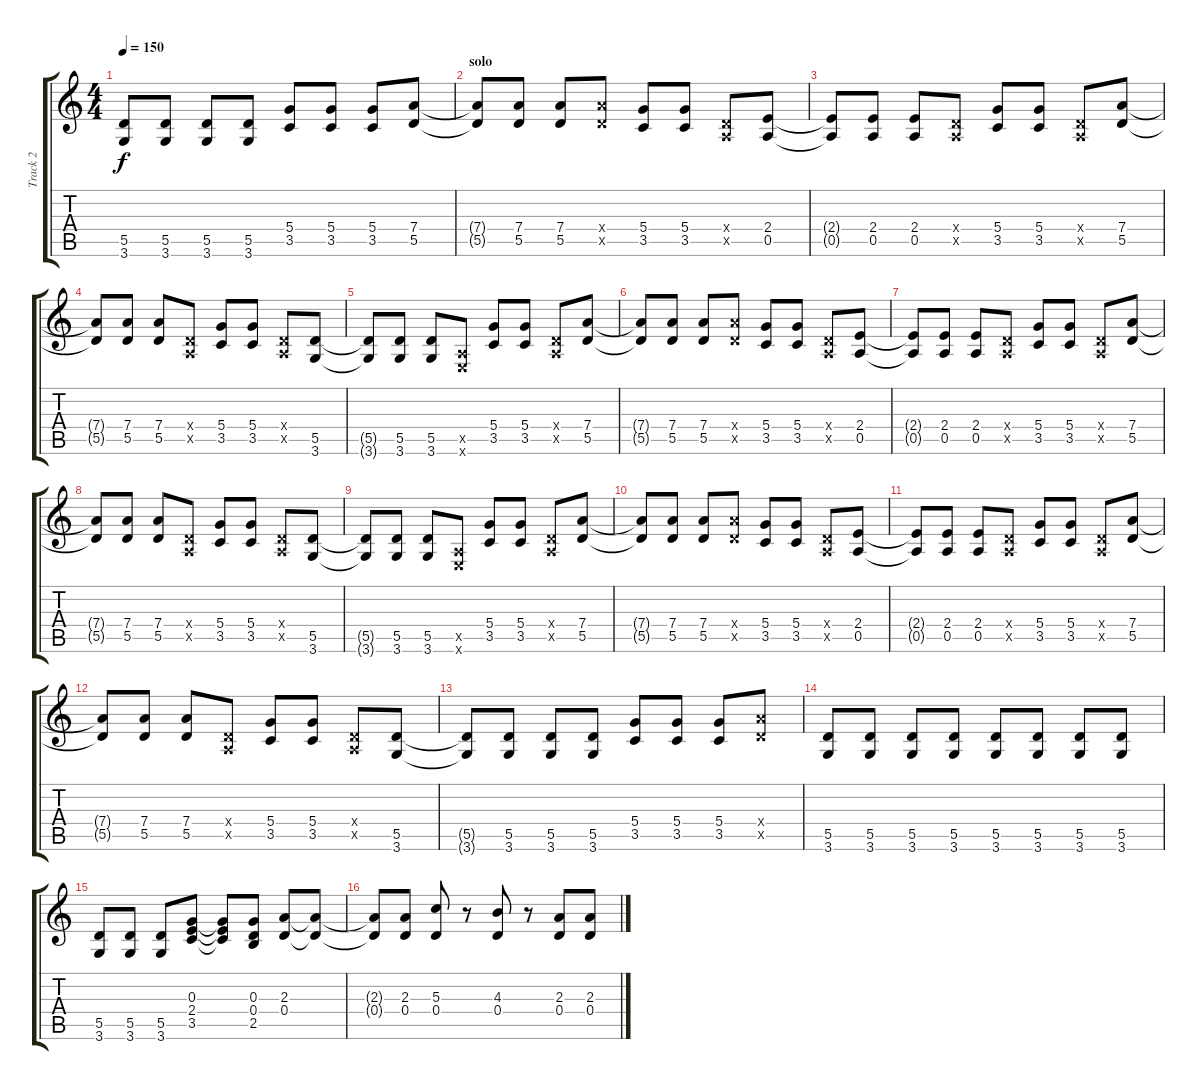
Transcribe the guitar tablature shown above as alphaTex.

\track ("Track 2" "Track 2") {instrument distortionguitar}
\staff {score tabs}
\tuning (E4 B3 G3 D3 A2 E2) {hide}
\ts (4 4)
\tempo 150
\clef g2
\ks c
(5.5{t} 3.6{t}).8{dy f} (5.5 3.6).8 (5.5 3.6).8 (5.5 3.6).8 (5.4 3.5).8 (5.4 3.5).8 (5.4 3.5).8 (7.4 5.5).8 |
\section ("" "solo")
(7.4{t} 5.5{t}).8 (7.4 5.5).8 (7.4 5.5).8 (7.4{x} 5.5{x}).8 (5.4 3.5).8 (5.4 3.5).8 (0.4{x} 0.5{x}).8 (2.4 0.5).8 |
(2.4{t} 0.5{t}).8 (2.4 0.5).8 (2.4 0.5).8 (0.4{x} 0.5{x}).8 (5.4 3.5).8 (5.4 3.5).8 (0.4{x} 0.5{x}).8 (7.4 5.5).8 |
(7.4{t} 5.5{t}).8 (7.4 5.5).8 (7.4 5.5).8 (0.4{x} 0.5{x}).8 (5.4 3.5).8 (5.4 3.5).8 (0.4{x} 0.5{x}).8 (5.5 3.6).8 |
(5.5{t} 3.6{t}).8 (5.5 3.6).8 (5.5 3.6).8 (0.5{x} 0.6{x}).8 (5.4 3.5).8 (5.4 3.5).8 (0.4{x} 0.5{x}).8 (7.4 5.5).8 |
(7.4{t} 5.5{t}).8 (7.4 5.5).8 (7.4 5.5).8 (7.4{x} 5.5{x}).8 (5.4 3.5).8 (5.4 3.5).8 (0.4{x} 0.5{x}).8 (2.4 0.5).8 |
(2.4{t} 0.5{t}).8 (2.4 0.5).8 (2.4 0.5).8 (0.4{x} 0.5{x}).8 (5.4 3.5).8 (5.4 3.5).8 (0.4{x} 0.5{x}).8 (7.4 5.5).8 |
(7.4{t} 5.5{t}).8 (7.4 5.5).8 (7.4 5.5).8 (0.4{x} 0.5{x}).8 (5.4 3.5).8 (5.4 3.5).8 (0.4{x} 0.5{x}).8 (5.5 3.6).8 |
(5.5{t} 3.6{t}).8 (5.5 3.6).8 (5.5 3.6).8 (0.5{x} 0.6{x}).8 (5.4 3.5).8 (5.4 3.5).8 (0.4{x} 0.5{x}).8 (7.4 5.5).8 |
(7.4{t} 5.5{t}).8 (7.4 5.5).8 (7.4 5.5).8 (7.4{x} 5.5{x}).8 (5.4 3.5).8 (5.4 3.5).8 (0.4{x} 0.5{x}).8 (2.4 0.5).8 |
(2.4{t} 0.5{t}).8 (2.4 0.5).8 (2.4 0.5).8 (0.4{x} 0.5{x}).8 (5.4 3.5).8 (5.4 3.5).8 (0.4{x} 0.5{x}).8 (7.4 5.5).8 |
(7.4{t} 5.5{t}).8 (7.4 5.5).8 (7.4 5.5).8 (0.4{x} 0.5{x}).8 (5.4 3.5).8 (5.4 3.5).8 (0.4{x} 0.5{x}).8 (5.5 3.6).8 |
(5.5{t} 3.6{t}).8 (5.5 3.6).8 (5.5 3.6).8 (5.5 3.6).8 (5.4 3.5).8 (5.4 3.5).8 (5.4 3.5).8 (7.4{x} 5.5{x}).8 |
(5.5 3.6).8 (5.5 3.6).8 (5.5 3.6).8 (5.5 3.6).8 (5.5 3.6).8 (5.5 3.6).8 (5.5 3.6).8 (5.5 3.6).8 |
(5.5 3.6).8 (5.5 3.6).8 (5.5 3.6).8 (0.3 2.4 3.5).8 (0.3{t} 2.4{t} 3.5{t}).8 (0.3 0.4 2.5).8 (2.3 0.4).8 (2.3{t} 0.4{t}).8 |
(2.3{t} 0.4{t}).8 (2.3 0.4).8 (5.3 0.4).8 r.8 (4.3 0.4).8 r.8 (2.3 0.4).8 (2.3 0.4).8
